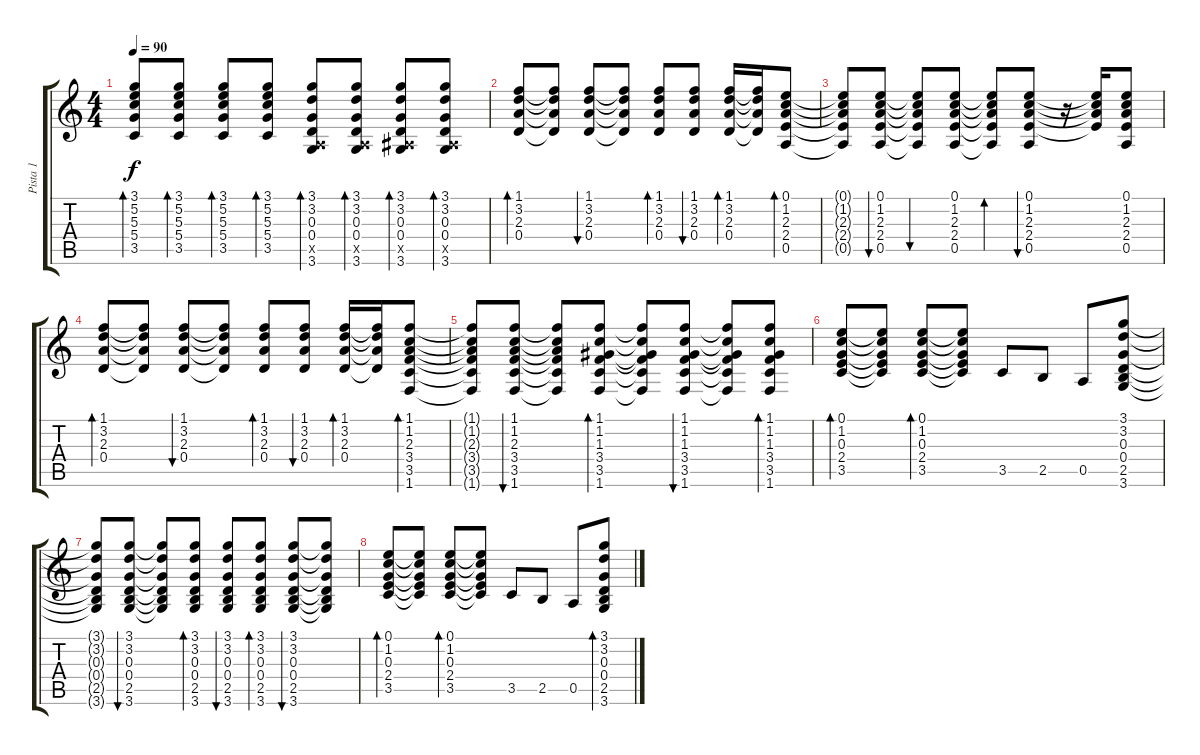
\track ("Pista 1" "Pista 1") {instrument acousticguitarsteel}
\staff {score tabs}
\tuning (E4 B3 G3 D3 A2 E2) {hide}
\ts (4 4)
\tempo 90
\clef g2
\ks c
(3.1 5.2 5.3 5.4 3.5).8{bd 60 dy f} (3.1 5.2 5.3 5.4 3.5).8{bd 60} (3.1 5.2 5.3 5.4 3.5).8{bd 60} (3.1 5.2 5.3 5.4 3.5).8{bd 60} (3.1 3.2 0.3 0.4 0.5{x} 3.6).8{bd 60} (3.1 3.2 0.3 0.4 0.5{x} 3.6).8{bd 60} (3.1 3.2 0.3 0.4 1.5{x} 3.6).8{bd 60} (3.1 3.2 0.3 0.4 1.5{x} 3.6).8{bd 60} |
(1.1 3.2 2.3 0.4).8{bd 60} (1.1{t} 3.2{t} 2.3{t} 0.4{t}).8 (1.1 3.2 2.3 0.4).8{bu 60} (1.1{t} 3.2{t} 2.3{t} 0.4{t}).8 (1.1 3.2 2.3 0.4).8{bd 60} (1.1 3.2 2.3 0.4).8{bu 60} (1.1 3.2 2.3 0.4).16{bd 60} (1.1{t} 3.2{t} 2.3{t} 0.4{t}).16 (0.1 1.2 2.3 2.4 0.5).8{bd 60} |
(0.1{t} 1.2{t} 2.3{t} 2.4{t} 0.5{t}).8 (0.1 1.2 2.3 2.4 0.5).8{bu 60} (0.1{t} 1.2{t} 2.3{t} 2.4{t} 0.5{t}).8{bu 60} (0.1 1.2 2.3 2.4 0.5).8 (0.1{t} 1.2{t} 2.3{t} 2.4{t} 0.5{t}).8{bd 60} (0.1 1.2 2.3 2.4 0.5).8{bu 60} r.16 (0.1{t} 1.2{t} 2.3{t} 2.4{t}).16 (0.1 1.2 2.3 2.4 0.5).8 |
(1.1 3.2 2.3 0.4).8{bd 60} (1.1{t} 3.2{t} 2.3{t} 0.4{t}).8 (1.1 3.2 2.3 0.4).8{bu 60} (1.1{t} 3.2{t} 2.3{t} 0.4{t}).8 (1.1 3.2 2.3 0.4).8{bd 60} (1.1 3.2 2.3 0.4).8{bu 60} (1.1 3.2 2.3 0.4).16{bd 60} (1.1{t} 3.2{t} 2.3{t} 0.4{t}).16 (1.1 1.2 2.3 3.4 3.5 1.6).8{bd 60} |
(1.1{t} 1.2{t} 2.3{t} 3.4{t} 3.5{t} 1.6{t}).8 (1.1 1.2 2.3 3.4 3.5 1.6).8{bu 60} (1.1{t} 1.2{t} 2.3{t} 3.4{t} 3.5{t} 1.6{t}).8 (1.1 1.2 1.3 3.4 3.5 1.6).8{bd 60} (1.1{t} 1.2{t} 1.3{t} 3.4{t} 3.5{t} 1.6{t}).8 (1.1 1.2 1.3 3.4 3.5 1.6).8{bu 60} (1.1{t} 1.2{t} 1.3{t} 3.4{t} 3.5{t} 1.6{t}).8 (1.1 1.2 1.3 3.4 3.5 1.6).8{bd 60} |
(0.1 1.2 0.3 2.4 3.5).8{bd 60} (0.1{t} 1.2{t} 0.3{t} 2.4{t} 3.5{t}).8 (0.1 1.2 0.3 2.4 3.5).8{bd 60} (0.1{t} 1.2{t} 0.3{t} 2.4{t} 3.5{t}).8 3.5.8 2.5.8 0.5.8 (3.1 3.2 0.3 0.4 2.5 3.6).8 |
(3.1{t} 3.2{t} 0.3{t} 0.4{t} 2.5{t} 3.6{t}).8 (3.1 3.2 0.3 0.4 2.5 3.6).8{bu 60} (3.1{t} 3.2{t} 0.3{t} 0.4{t} 2.5{t} 3.6{t}).8 (3.1 3.2 0.3 0.4 2.5 3.6).8{bd 60} (3.1 3.2 0.3 0.4 2.5 3.6).8{bu 60} (3.1 3.2 0.3 0.4 2.5 3.6).8{bd 60} (3.1 3.2 0.3 0.4 2.5 3.6).8{bu 60} (3.1{t} 3.2{t} 0.3{t} 0.4{t} 2.5{t} 3.6{t}).8 |
(0.1 1.2 0.3 2.4 3.5).8{bd 60} (0.1{t} 1.2{t} 0.3{t} 2.4{t} 3.5{t}).8 (0.1 1.2 0.3 2.4 3.5).8{bd 60} (0.1{t} 1.2{t} 0.3{t} 2.4{t} 3.5{t}).8 3.5.8 2.5.8 0.5.8 (3.1 3.2 0.3 0.4 2.5 3.6).8{bd 60}
